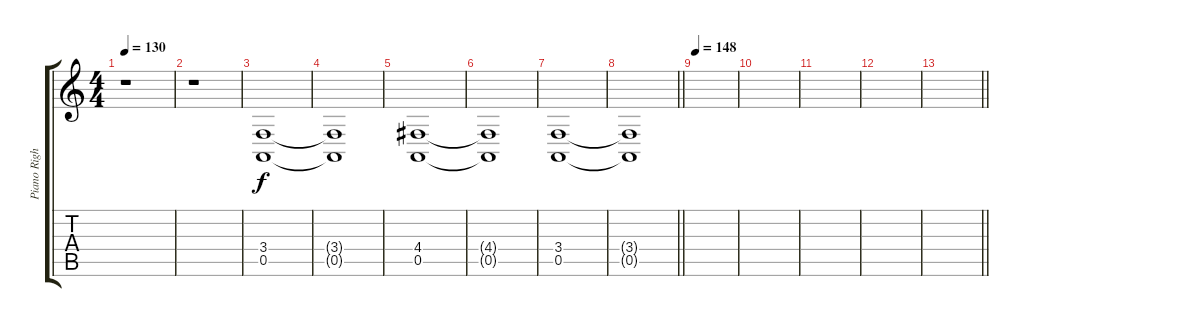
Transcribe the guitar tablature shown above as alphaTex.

\track ("Piano Right a" "Piano Righ") {instrument acousticgrandpiano}
\staff {score tabs}
\tuning (E4 B3 G3 D3 A2 E2) {hide}
\ts (4 4)
\tempo 130
\clef g2
\ks c
r.1{dy f instrument acousticgrandpiano} |
r.1 |
(3.4 0.5).1 |
(3.4{t} 0.5{t}).1 |
(4.4 0.5).1 |
(4.4{t} 0.5{t}).1 |
(3.4 0.5).1 |
\barLineRight lightlight
(3.4{t} 0.5{t}).1 |
\tempo 148
|
|
|
|
\barLineRight lightlight
